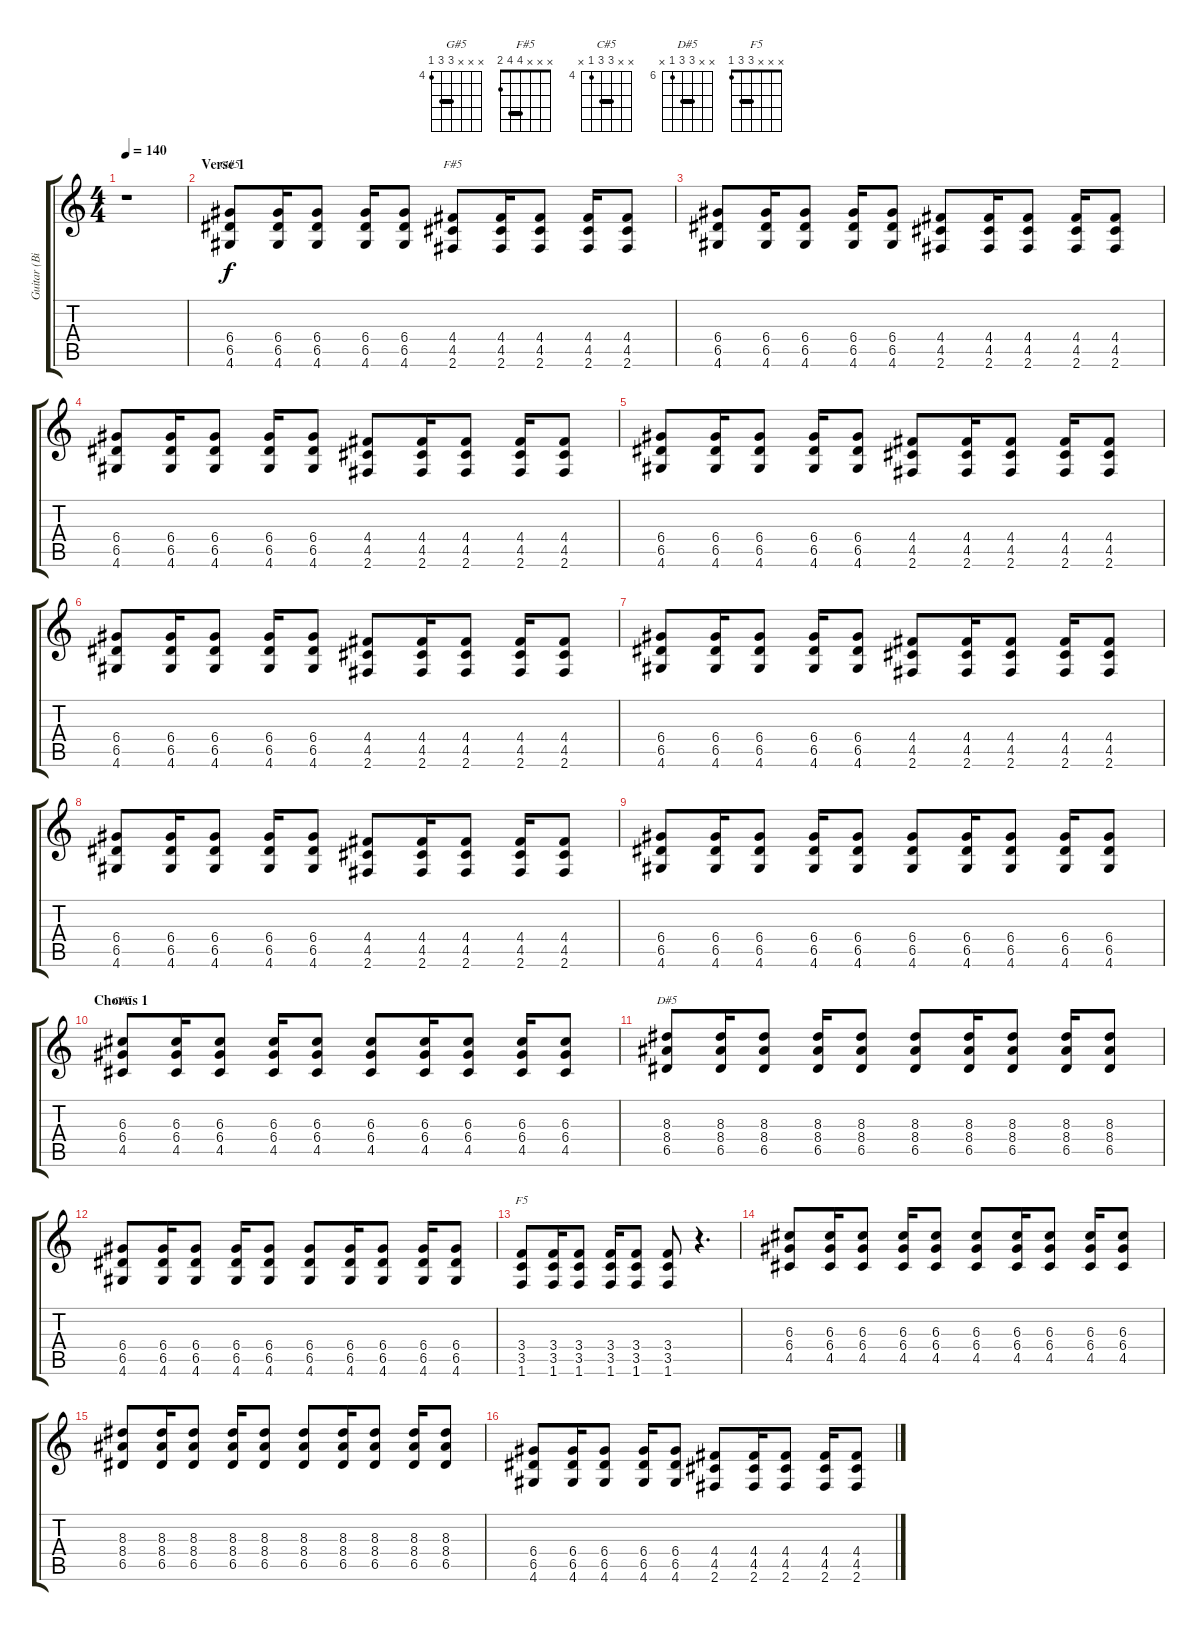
\track ("Guitar (Billie Joe)" "Guitar (Bi") {instrument distortionguitar}
\staff {score tabs}
\tuning (E4 B3 G3 D3 A2 E2) {hide}
\chord ("G#5" x x x 6 6 4) {firstfret 4 barre 6}
\chord ("F#5" x x x 4 4 2) {barre 4}
\chord ("C#5" x x 6 6 4 x) {firstfret 4 barre 6}
\chord ("D#5" x x 8 8 6 x) {firstfret 6 barre 8}
\chord ("F5" x x x 3 3 1) {barre 3}
\ts (4 4)
\tempo 140
\clef g2
\ks c
r.1{dy f instrument distortionguitar} |
\section ("" "Verse 1")
(6.4 6.5 4.6).8{ch "G#5"} (6.4 6.5 4.6).16 (6.4 6.5 4.6).8 (6.4 6.5 4.6).16 (6.4 6.5 4.6).8 (4.4 4.5 2.6).8{ch "F#5"} (4.4 4.5 2.6).16 (4.4 4.5 2.6).8 (4.4 4.5 2.6).16 (4.4 4.5 2.6).8 |
(6.4 6.5 4.6).8 (6.4 6.5 4.6).16 (6.4 6.5 4.6).8 (6.4 6.5 4.6).16 (6.4 6.5 4.6).8 (4.4 4.5 2.6).8 (4.4 4.5 2.6).16 (4.4 4.5 2.6).8 (4.4 4.5 2.6).16 (4.4 4.5 2.6).8 |
(6.4 6.5 4.6).8 (6.4 6.5 4.6).16 (6.4 6.5 4.6).8 (6.4 6.5 4.6).16 (6.4 6.5 4.6).8 (4.4 4.5 2.6).8 (4.4 4.5 2.6).16 (4.4 4.5 2.6).8 (4.4 4.5 2.6).16 (4.4 4.5 2.6).8 |
(6.4 6.5 4.6).8 (6.4 6.5 4.6).16 (6.4 6.5 4.6).8 (6.4 6.5 4.6).16 (6.4 6.5 4.6).8 (4.4 4.5 2.6).8 (4.4 4.5 2.6).16 (4.4 4.5 2.6).8 (4.4 4.5 2.6).16 (4.4 4.5 2.6).8 |
(6.4 6.5 4.6).8 (6.4 6.5 4.6).16 (6.4 6.5 4.6).8 (6.4 6.5 4.6).16 (6.4 6.5 4.6).8 (4.4 4.5 2.6).8 (4.4 4.5 2.6).16 (4.4 4.5 2.6).8 (4.4 4.5 2.6).16 (4.4 4.5 2.6).8 |
(6.4 6.5 4.6).8 (6.4 6.5 4.6).16 (6.4 6.5 4.6).8 (6.4 6.5 4.6).16 (6.4 6.5 4.6).8 (4.4 4.5 2.6).8 (4.4 4.5 2.6).16 (4.4 4.5 2.6).8 (4.4 4.5 2.6).16 (4.4 4.5 2.6).8 |
(6.4 6.5 4.6).8 (6.4 6.5 4.6).16 (6.4 6.5 4.6).8 (6.4 6.5 4.6).16 (6.4 6.5 4.6).8 (4.4 4.5 2.6).8 (4.4 4.5 2.6).16 (4.4 4.5 2.6).8 (4.4 4.5 2.6).16 (4.4 4.5 2.6).8 |
(6.4 6.5 4.6).8 (6.4 6.5 4.6).16 (6.4 6.5 4.6).8 (6.4 6.5 4.6).16 (6.4 6.5 4.6).8 (6.4 6.5 4.6).8 (6.4 6.5 4.6).16 (6.4 6.5 4.6).8 (6.4 6.5 4.6).16 (6.4 6.5 4.6).8 |
\section ("" "Chorus 1")
(6.3 6.4 4.5).8{ch "C#5"} (6.3 6.4 4.5).16 (6.3 6.4 4.5).8 (6.3 6.4 4.5).16 (6.3 6.4 4.5).8 (6.3 6.4 4.5).8 (6.3 6.4 4.5).16 (6.3 6.4 4.5).8 (6.3 6.4 4.5).16 (6.3 6.4 4.5).8 |
(8.3 8.4 6.5).8{ch "D#5"} (8.3 8.4 6.5).16 (8.3 8.4 6.5).8 (8.3 8.4 6.5).16 (8.3 8.4 6.5).8 (8.3 8.4 6.5).8 (8.3 8.4 6.5).16 (8.3 8.4 6.5).8 (8.3 8.4 6.5).16 (8.3 8.4 6.5).8 |
(6.4 6.5 4.6).8 (6.4 6.5 4.6).16 (6.4 6.5 4.6).8 (6.4 6.5 4.6).16 (6.4 6.5 4.6).8 (6.4 6.5 4.6).8 (6.4 6.5 4.6).16 (6.4 6.5 4.6).8 (6.4 6.5 4.6).16 (6.4 6.5 4.6).8 |
(3.4 3.5 1.6).8{ch "F5"} (3.4 3.5 1.6).16 (3.4 3.5 1.6).8 (3.4 3.5 1.6).16 (3.4 3.5 1.6).8 (3.4 3.5 1.6).8 r.4{d} |
(6.3 6.4 4.5).8 (6.3 6.4 4.5).16 (6.3 6.4 4.5).8 (6.3 6.4 4.5).16 (6.3 6.4 4.5).8 (6.3 6.4 4.5).8 (6.3 6.4 4.5).16 (6.3 6.4 4.5).8 (6.3 6.4 4.5).16 (6.3 6.4 4.5).8 |
(8.3 8.4 6.5).8 (8.3 8.4 6.5).16 (8.3 8.4 6.5).8 (8.3 8.4 6.5).16 (8.3 8.4 6.5).8 (8.3 8.4 6.5).8 (8.3 8.4 6.5).16 (8.3 8.4 6.5).8 (8.3 8.4 6.5).16 (8.3 8.4 6.5).8 |
(6.4 6.5 4.6).8 (6.4 6.5 4.6).16 (6.4 6.5 4.6).8 (6.4 6.5 4.6).16 (6.4 6.5 4.6).8 (4.4 4.5 2.6).8 (4.4 4.5 2.6).16 (4.4 4.5 2.6).8 (4.4 4.5 2.6).16 (4.4 4.5 2.6).8
